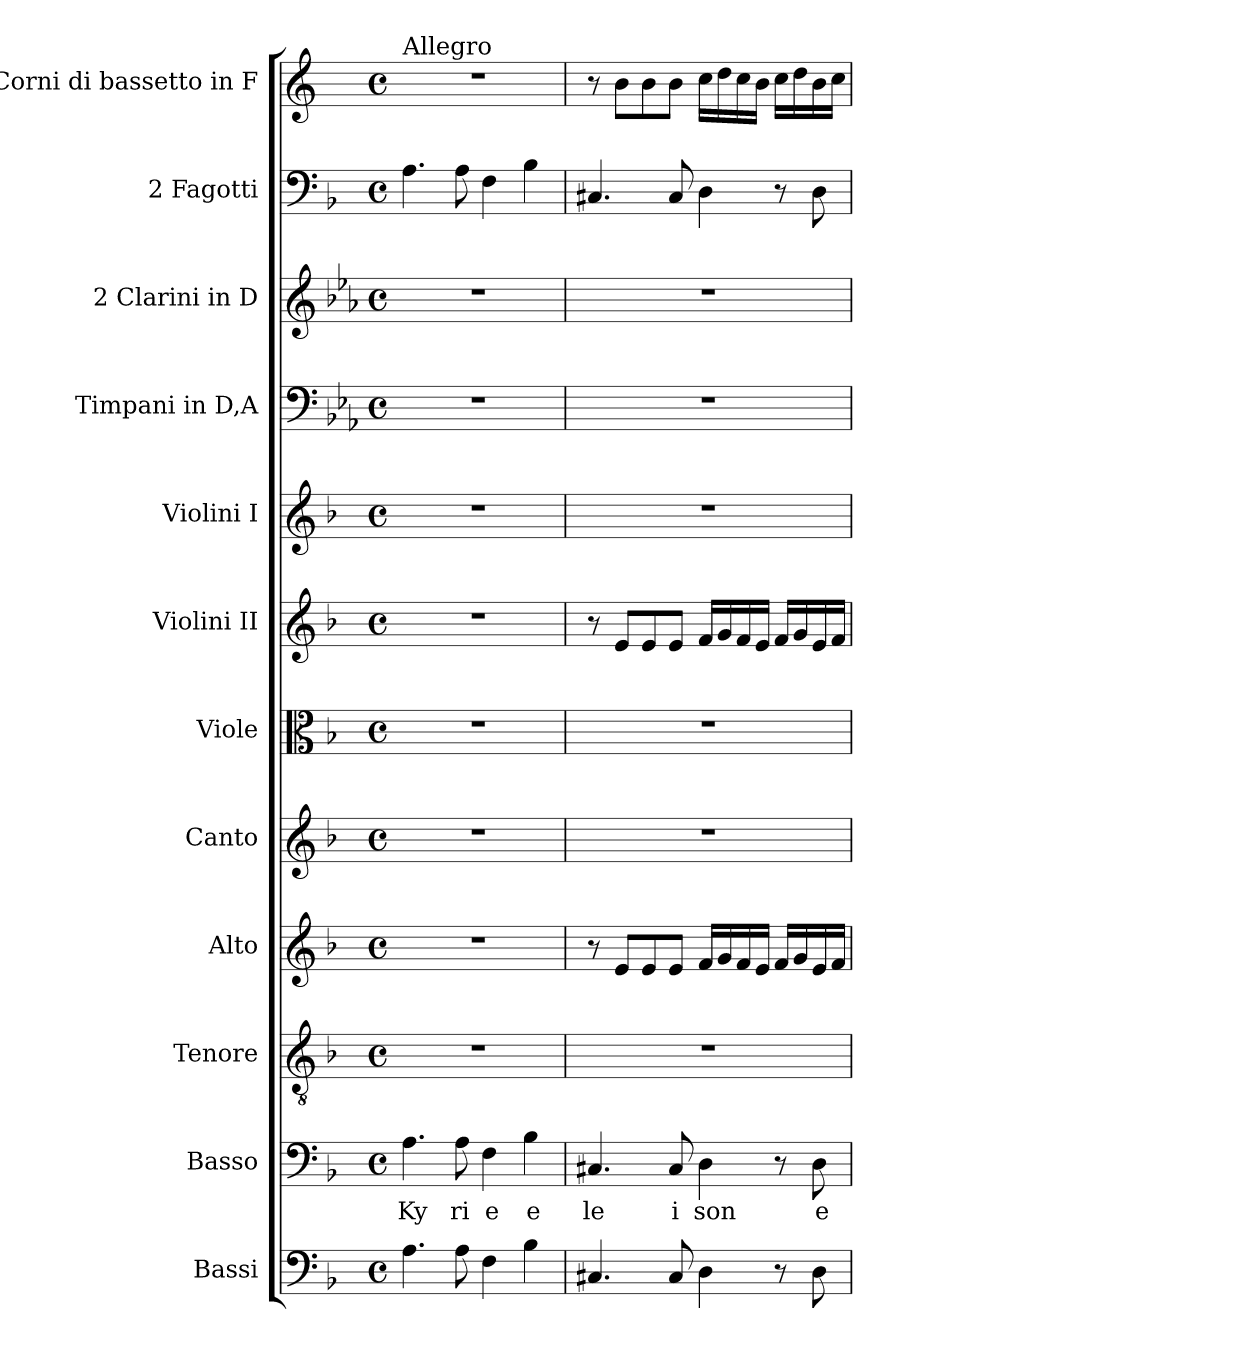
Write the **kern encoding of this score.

**kern	**kern	**text	**kern	**kern	**kern	**kern	**kern	**kern	**kern	**kern	**kern	**kern
*part12	*part11	*part11	*part10	*part9	*part8	*part7	*part6	*part5	*part4	*part3	*part2	*part1
*staff12	*staff11	*staff11	*staff10	*staff9	*staff8	*staff7	*staff6	*staff5	*staff4	*staff3	*staff2	*staff1
*I"Bassi	*I"Basso	*	*I"Tenore	*I"Alto	*I"Canto	*I"Viole	*I"Violini II	*I"Violini I	*I"Timpani in D,A	*I"2 Clarini in D	*I"2 Fagotti	*I"2 Corni di bassetto in F
*	*	*	*	*	*	*	*I'Vln	*I'Vln	*I'Timp	*	*	*
*clefF4	*clefF4	*	*clefGv2	*clefG2	*clefG2	*clefC3	*clefG2	*clefG2	*clefF4	*clefG2	*clefF4	*clefG2
*ITrd7c12	*	*	*	*	*	*	*	*	*ITrd-1c-2	*ITrd-1c-2	*	*ITrd4c7
*k[b-]	*k[b-]	*	*k[b-]	*k[b-]	*k[b-]	*k[b-]	*k[b-]	*k[b-]	*k[b-]	*k[b-]	*k[b-]	*k[b-]
*M4/4	*M4/4	*	*M4/4	*M4/4	*M4/4	*M4/4	*M4/4	*M4/4	*M4/4	*M4/4	*M4/4	*M4/4
*met(c)	*met(c)	*	*met(c)	*met(c)	*met(c)	*met(c)	*met(c)	*met(c)	*met(c)	*met(c)	*met(c)	*met(c)
*MM100	*MM100	*	*MM100	*MM100	*MM100	*MM100	*MM100	*MM100	*MM100	*MM100	*MM100	*MM100
=1	=1	=1	=1	=1	=1	=1	=1	=1	=1	=1	=1	=1
!	!	!	!	!	!	!	!	!	!	!	!	!LO:TX:t=Allegro
!	!	!LO:LY:b	!	!	!	!	!	!	!	!	!	!
4.AA\	4.Ai\	Ky	1r	1r	1r	1r	1r	1r	1r	1r	4.A\	1r
!	!	!LO:LY:b	!	!	!	!	!	!	!	!	!	!
8AA\	8Ai\	ri	.	.	.	.	.	.	.	.	8A\	.
!	!	!LO:LY:b	!	!	!	!	!	!	!	!	!	!
4FF\	4Fi\	e	.	.	.	.	.	.	.	.	4F\	.
!	!	!LO:LY:b	!	!	!	!	!	!	!	!	!	!
4BB-\	4B-i\	e	.	.	.	.	.	.	.	.	4B-\	.
=2	=2	=2	=2	=2	=2	=2	=2	=2	=2	=2	=2	=2
!	!	!LO:LY:b	!	!	!	!	!	!	!	!	!	!
4.CC#X/	4.C#Xi/	le	1r	8r	1r	1r	8r	1r	1r	1r	4.C#X/	8r
.	.	.	.	8ej/L	.	.	8e/L	.	.	.	.	8e\L
.	.	.	.	8ej/	.	.	8e/	.	.	.	.	8e\
!	!	!LO:LY:b	!	!	!	!	!	!	!	!	!	!
8CC#/	8C#i/	i	.	8ej/J	.	.	8e/J	.	.	.	8C#/	8e\J
!	!	!LO:LY:b	!	!	!	!	!	!	!	!	!	!
4DD\	4Di\	son	.	16fj/LL	.	.	16f/LL	.	.	.	4D\	16f\LL
.	.	.	.	16gj/	.	.	16g/	.	.	.	.	16g\
.	.	.	.	16fj/	.	.	16f/	.	.	.	.	16f\
.	.	.	.	16ej/JJ	.	.	16e/JJ	.	.	.	.	16e\JJ
8r	8r	.	.	16fj/LL	.	.	16f/LL	.	.	.	8r	16f\LL
.	.	.	.	16gj/	.	.	16g/	.	.	.	.	16g\
!	!	!LO:LY:b	!	!	!	!	!	!	!	!	!	!
8DD\	8Di\	e	.	16ej/	.	.	16e/	.	.	.	8D\	16e\
.	.	.	.	16fj/JJ	.	.	16f/JJ	.	.	.	.	16f\JJ
=	=	=	=	=	=	=	=	=	=	=	=	=
*-	*-	*-	*-	*-	*-	*-	*-	*-	*-	*-	*-	*-
